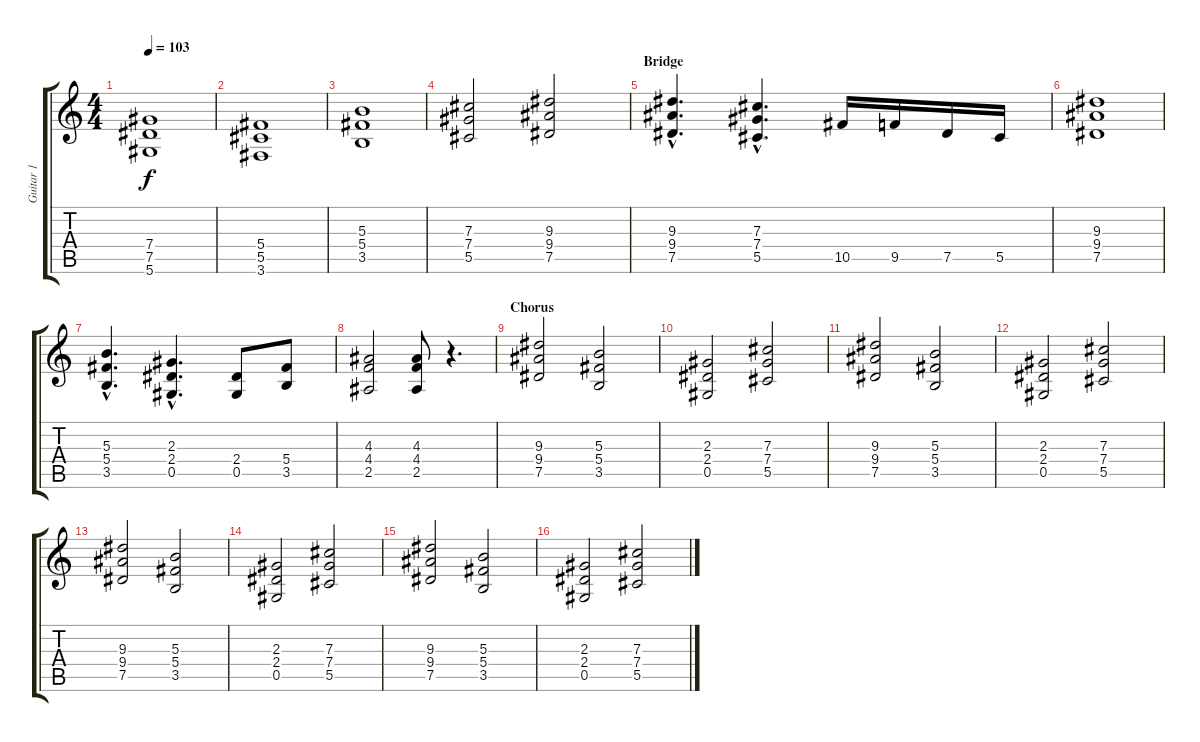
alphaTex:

\track ("Guitar 1" "Guitar 1") {instrument distortionguitar}
\staff {score tabs}
\tuning (Eb4 Bb3 Gb3 Db3 Ab2 Eb2) {hide}
\ts (4 4)
\tempo 103
\clef g2
\ks c
(7.4 7.5 5.6).1{dy f} |
(5.4 5.5 3.6).1 |
(5.3 5.4 3.5).1 |
(7.3 7.4 5.5).2 (9.3 9.4 7.5).2 |
\section ("" "Bridge")
(9.3{hac} 9.4{hac} 7.5{hac}).4{d} (7.3{hac} 7.4{hac} 5.5{hac}).4{d} 10.5.16 9.5.16 7.5.16 5.5.16 |
(9.3 9.4 7.5).1 |
(5.3{hac} 5.4{hac} 3.5{hac}).4{d} (2.3{hac} 2.4{hac} 0.5{hac}).4{d} (2.4 0.5).8 (5.4 3.5).8 |
(4.3 4.4 2.5).2 (4.3 4.4 2.5).8 r.4{d} |
\section ("" "Chorus")
(9.3 9.4 7.5).2 (5.3 5.4 3.5).2 |
(2.3 2.4 0.5).2 (7.3 7.4 5.5).2 |
(9.3 9.4 7.5).2 (5.3 5.4 3.5).2 |
(2.3 2.4 0.5).2 (7.3 7.4 5.5).2 |
(9.3 9.4 7.5).2 (5.3 5.4 3.5).2 |
(2.3 2.4 0.5).2 (7.3 7.4 5.5).2 |
(9.3 9.4 7.5).2 (5.3 5.4 3.5).2 |
(2.3 2.4 0.5).2 (7.3 7.4 5.5).2
